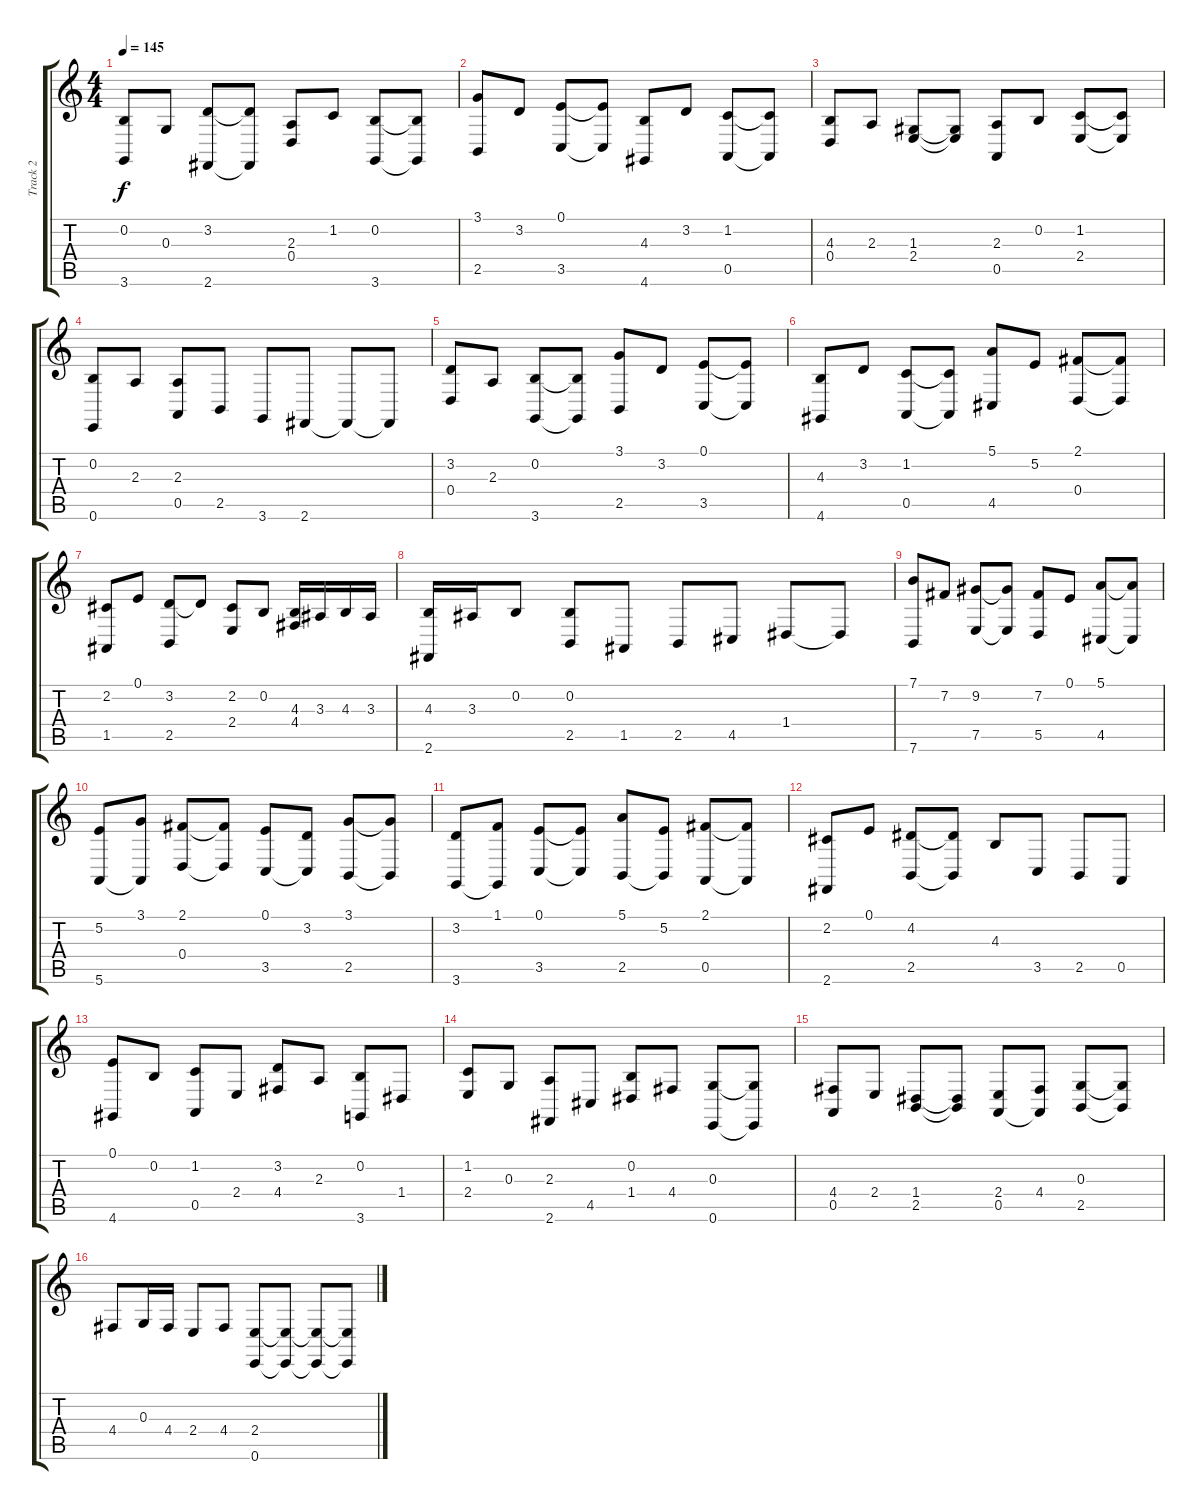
\track ("Track 2" "Track 2") {instrument cello}
\staff {score tabs}
\tuning (E4 B3 G3 D3 A2 E2) {hide}
\ts (4 4)
\tempo 145
\clef g2
\ks c
(0.2 3.6).8{dy f} 0.3.8 (3.2 2.6).8 (3.2{t} 2.6{t}).8 (2.3 0.4).8 1.2.8 (0.2 3.6).8 (0.2{t} 3.6{t}).8 |
(3.1 2.5).8 3.2.8 (0.1 3.5).8 (0.1{t} 3.5{t}).8 (4.3 4.6).8 3.2.8 (1.2 0.5).8 (1.2{t} 0.5{t}).8 |
(4.3 0.4).8 2.3.8 (1.3 2.4).8 (1.3{t} 2.4{t}).8 (2.3 0.5).8 0.2.8 (1.2 2.4).8 (1.2{t} 2.4{t}).8 |
(0.2 0.6).8 2.3.8 (2.3 0.5).8 2.5.8 3.6.8 2.6.8 2.6{t}.8 2.6{t}.8 |
(3.2 0.4).8 2.3.8 (0.2 3.6).8 (0.2{t} 3.6{t}).8 (3.1 2.5).8 3.2.8 (0.1 3.5).8 (0.1{t} 3.5{t}).8 |
(4.3 4.6).8 3.2.8 (1.2 0.5).8 (1.2{t} 0.5{t}).8 (5.1 4.5).8 5.2.8 (2.1 0.4).8 (2.1{t} 0.4{t}).8 |
(2.2 1.5).8 0.1.8 (3.2 2.5).8 3.2{t}.8 (2.2 2.4).8 0.2.8 (4.3 4.4).16 3.3.16 4.3.16 3.3.16 |
(4.3 2.6).16 3.3.16 0.2.8 (0.2 2.5).8 1.5.8 2.5.8 4.5.8 1.4.8 1.4{t}.8 |
(7.1 7.6).8 7.2.8 (9.2 7.5).8 (9.2{t} 7.5{t}).8 (7.2 5.5).8 0.1.8 (5.1 4.5).8 (5.1{t} 4.5{t}).8 |
(5.2 5.6).8 (3.1 5.6{t}).8 (2.1 0.4).8 (2.1{t} 0.4{t}).8 (0.1 3.5).8 (3.2 3.5{t}).8 (3.1 2.5).8 (3.1{t} 2.5{t}).8 |
(3.2 3.6).8 (1.1 3.6{t}).8 (0.1 3.5).8 (0.1{t} 3.5{t}).8 (5.1 2.5).8 (5.2 2.5{t}).8 (2.1 0.5).8 (2.1{t} 0.5{t}).8 |
(2.2 2.6).8 0.1.8 (4.2 2.5).8 (4.2{t} 2.5{t}).8 4.3.8 3.5.8 2.5.8 0.5.8 |
(0.1 4.6).8 0.2.8 (1.2 0.5).8 2.4.8 (3.2 4.4).8 2.3.8 (0.2 3.6).8 1.4.8 |
(1.2 2.4).8 0.3.8 (2.3 2.6).8 4.5.8 (0.2 1.4).8 4.4.8 (0.3 0.6).8 (0.3{t} 0.6{t}).8 |
(4.4 0.5).8 2.4.8 (1.4 2.5).8 (1.4{t} 2.5{t}).8 (2.4 0.5).8 (4.4 0.5{t}).8 (0.3 2.5).8 (0.3{t} 2.5{t}).8 |
4.4.8 0.3.16 4.4.16 2.4.8 4.4.8 (2.4 0.6).8 (2.4{t} 0.6{t}).8 (2.4{t} 0.6{t}).8 (2.4{t} 0.6{t}).8
